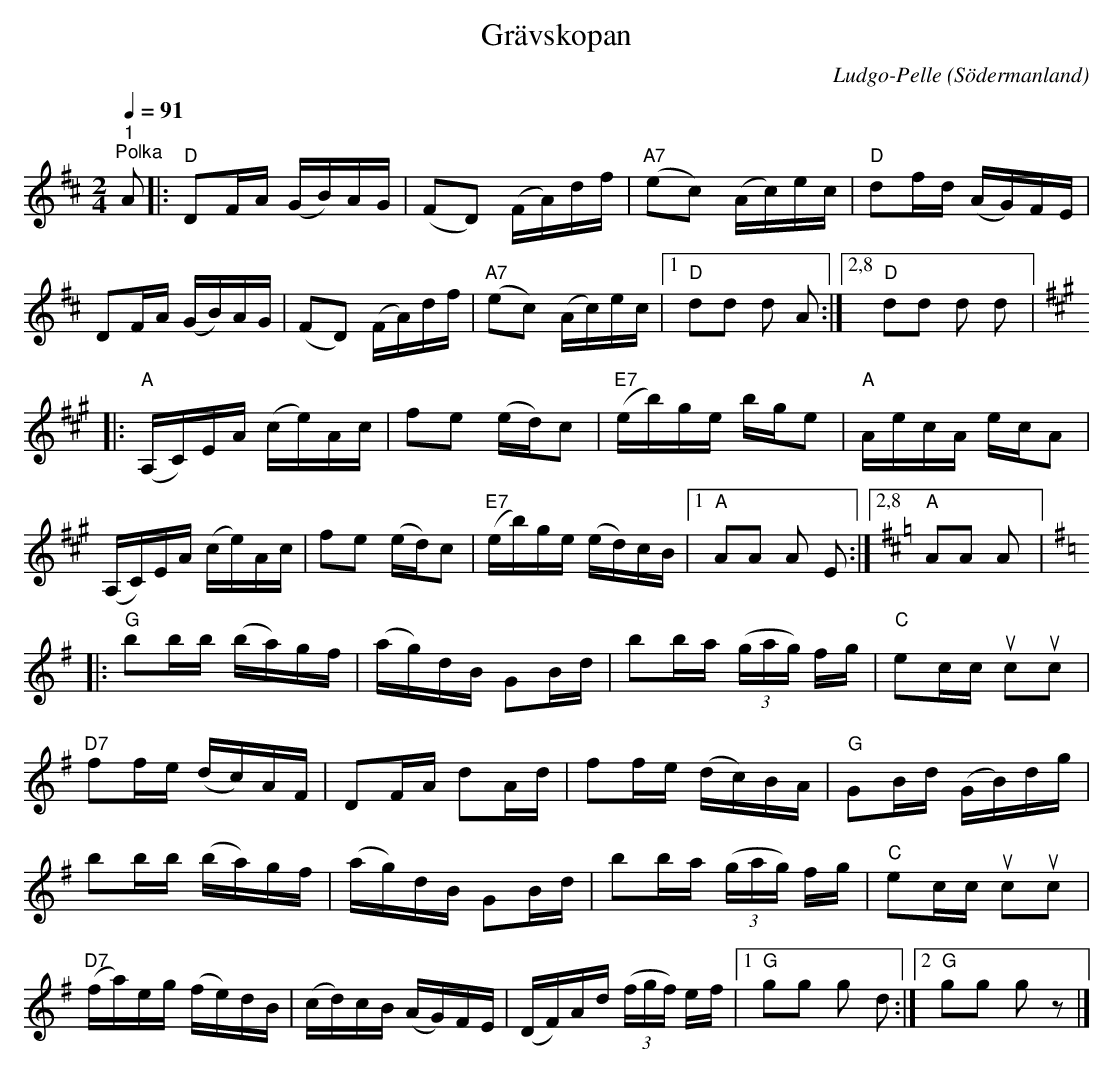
X:1
T:Grävskopan
C:Ludgo-Pelle
O:Södermanland
L:1/16
Q:1/4=91
M:2/4
K:D
V:1
"^1""^Polka" A2 |: "D" D2FA (GB)AG | (F2D2) (FA)df |"A7" (e2c2) (Ac)ec |"D" d2fd (AG)FE |
D2FA (GB)AG | (F2D2) (FA)df |"A7" (e2c2) (Ac)ec |1"D" d2d2 d2 A2 :|2,8"D" d2d2 d2 d2 |:
[K:A]"A" (A,C)EA (ce)Ac | f2e2 (ed)c2 |"E7" (eb)ge bge2 |"A" AecA ecA2 |
(A,C)EA (ce)Ac | f2e2 (ed)c2 |"E7" (eb)ge (ed)cB |1"A" A2A2 A2 E2 :|2,8[K:D]"A" A2A2 A2 |:
[K:G]"G" b2bb (ba)gf | (ag)dB G2Bd | b2ba (3(gag) fg |"C" e2ccu c2uc2 |
"D7" f2fe (dc)AF | D2FA d2Ad | f2fe (dc)BA | "G" G2Bd (GB)dg |
b2bb (ba)gf | (ag)dB G2Bd | b2ba (3(gag) fg | "C" e2ccu c2uc2 |
"D7" (fa)eg (fe)dB | (cd)cB (AG)FE | (DF)Ad (3(fgf) ef |1 "G" g2g2 g2 d2 :|2 "G" g2g2 g2 z2 |]
